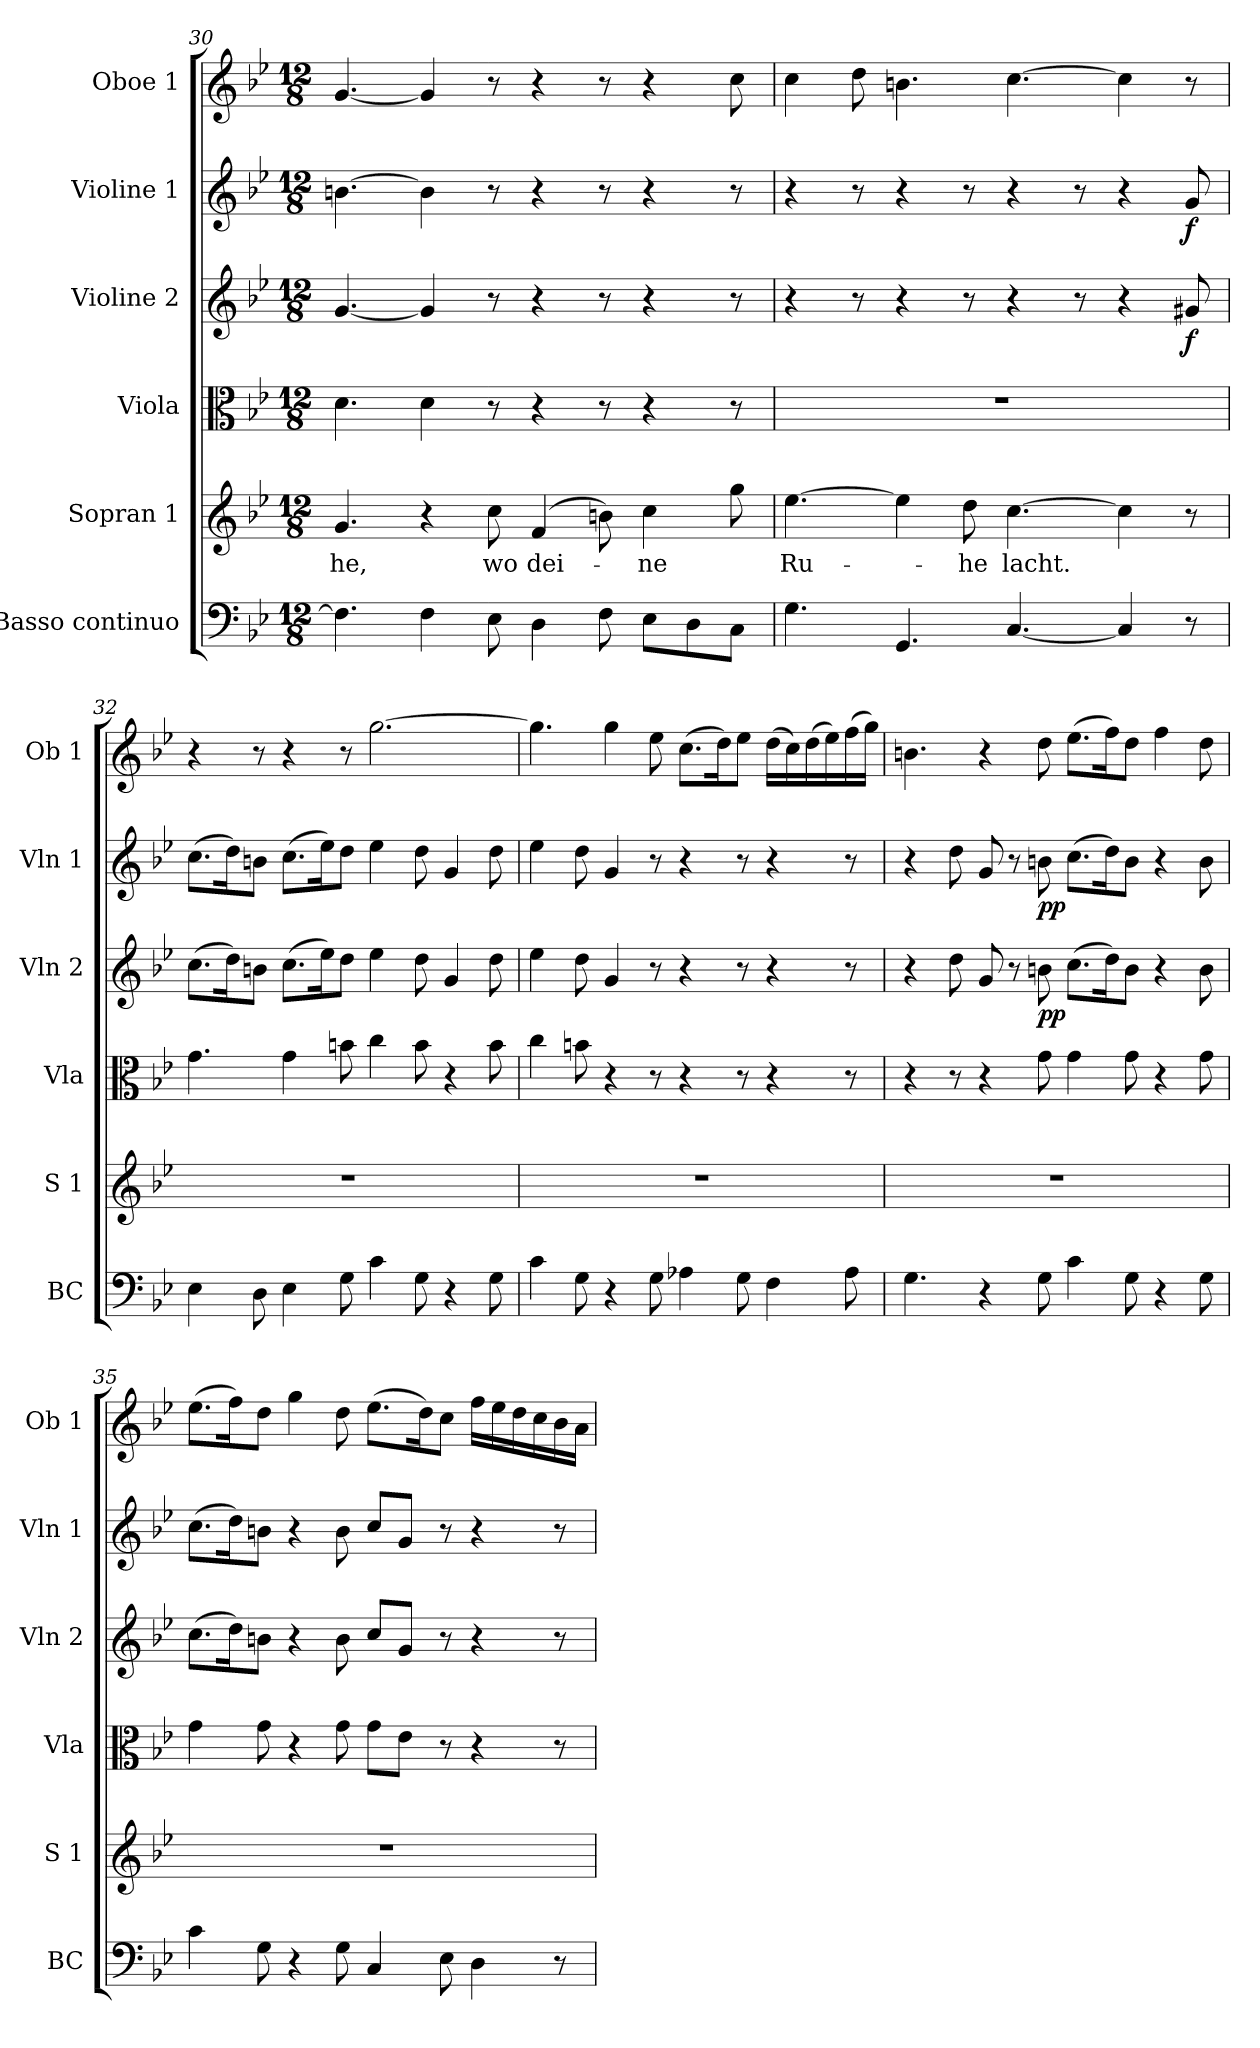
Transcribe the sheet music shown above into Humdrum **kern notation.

**kern	**kern	**text	**kern	**dynam	**kern	**dynam	**kern	**dynam	**kern
*part6	*part5	*part5	*part4	*part4	*part3	*part3	*part2	*part2	*part1
*staff6	*staff5	*staff5	*staff4	*staff4	*staff3	*staff3	*staff2	*staff2	*staff1
*I"Basso continuo	*I"Sopran 1	*	*I"Viola	*	*I"Violine 2	*	*I"Violine 1	*	*I"Oboe 1
*I'BC	*I'S 1	*	*I'Vla	*	*I'Vln 2	*	*I'Vln 1	*	*I'Ob 1
*clefF4	*clefG2	*	*clefC3	*	*clefG2	*	*clefG2	*	*clefG2
*ITrd7c12	*	*	*	*	*	*	*	*	*
*k[b-e-]	*k[b-e-]	*	*k[b-e-]	*	*k[b-e-]	*	*k[b-e-]	*	*k[b-e-]
*B-:	*B-:	*	*B-:	*	*B-:	*	*B-:	*	*B-:
*M12/8	*M12/8	*	*M12/8	*	*M12/8	*	*M12/8	*	*M12/8
=30	=30	=30	=30	=30	=30	=30	=30	=30	=30
!	!	!LO:LY:b	!	!	!	!	!	!	!
4.FF\]	4.g/	-he,	4.d\	.	[4.g/	.	[4.bn\	.	[4.g/
4FF\	4r	.	4d\	.	4g/]	.	4b\]	.	4g/]
!	!	!LO:LY:b	!	!	!	!	!	!	!
8EE-\	8cc\	wo	8r	.	8r	.	8r	.	8r
!	!	!LO:LY:b	!	!	!	!	!	!	!
4DD\	(>4f/	dei-	4r	.	4r	.	4r	.	4r
8FF\	8bn\)	.	8r	.	8r	.	8r	.	8r
!	!	!LO:LY:b	!	!	!	!	!	!	!
8EE-\L	4cc\	-ne	4r	.	4r	.	4r	.	4r
8DD\	.	.	.	.	.	.	.	.	.
8CC\J	8gg\	.	8r	.	8r	.	8r	.	8cc\
!!LO:PB:g=z
=31	=31	=31	=31	=31	=31	=31	=31	=31	=31
!	!	!LO:LY:b	!	!	!	!	!	!	!
4.GG\	[4.ee-\	Ru-	1.r	.	4r	.	4r	.	4cc\
.	.	.	.	.	8r	.	8r	.	8dd\
4.GGG/	4ee-\]	.	.	.	4r	.	4r	.	4.bn\
!	!	!LO:LY:b	!	!	!	!	!	!	!
.	8dd\	-he	.	.	8r	.	8r	.	.
!	!	!LO:LY:b	!	!	!	!	!	!	!
[4.CC/	[4.cc\	lacht.	.	.	4r	.	4r	.	[4.cc\
.	.	.	.	.	8r	.	8r	.	.
4CC/]	4cc\]	.	.	.	4r	.	4r	.	4cc\]
!	!	!	!	!	!	!LO:DY:b	!	!LO:DY:b	!
8r	8r	.	.	.	8g#X/	f	8g/	f	8r
=32	=32	=32	=32	=32	=32	=32	=32	=32	=32
!	!	!	!	!LO:DY:b	!	!	!	!	!
4EE-\	1.r	.	4.g\	other-dynamics	(>8.cc\L	.	(>8.cc\L	.	4r
.	.	.	.	.	16dd\K)	.	16dd\K)	.	.
8DD\	.	.	.	.	8bn\J	.	8bn\J	.	8r
4EE-\	.	.	4g\	.	(>8.cc\L	.	(>8.cc\L	.	4r
.	.	.	.	.	16ee-\K)	.	16ee-\K)	.	.
8GG\	.	.	8bn\	.	8dd\J	.	8dd\J	.	8r
4C\	.	.	4cc\	.	4ee-\	.	4ee-\	.	[2.gg\
8GG\	.	.	8b\	.	8dd\	.	8dd\	.	.
4r	.	.	4r	.	4g/	.	4g/	.	.
8GG\	.	.	8b\	.	8dd\	.	8dd\	.	.
=33	=33	=33	=33	=33	=33	=33	=33	=33	=33
4C\	1.r	.	4cc\	.	4ee-\	.	4ee-\	.	4.gg\]
8GG\	.	.	8bn\	.	8dd\	.	8dd\	.	.
4r	.	.	4r	.	4g/	.	4g/	.	4gg\
8GG\	.	.	8r	.	8r	.	8r	.	8ee-\
4AA-X\	.	.	4r	.	4r	.	4r	.	(>8.cc\L
.	.	.	.	.	.	.	.	.	16dd\K)
8GG\	.	.	8r	.	8r	.	8r	.	8ee-\J
4FF\	.	.	4r	.	4r	.	4r	.	(>16dd\LL
.	.	.	.	.	.	.	.	.	16cc\)
.	.	.	.	.	.	.	.	.	(>16dd\
.	.	.	.	.	.	.	.	.	16ee-\)
8AA-\	.	.	8r	.	8r	.	8r	.	(>16ff\
.	.	.	.	.	.	.	.	.	16gg\JJ)
=34	=34	=34	=34	=34	=34	=34	=34	=34	=34
4.GG\	1.r	.	4r	.	4r	.	4r	.	4.bn\
.	.	.	8r	.	8dd\	.	8dd\	.	.
4r	.	.	4r	.	8g/	.	8g!/	.	4r
.	.	.	.	.	8r	.	8r	.	.
!	!	!	!	!LO:DY:b	!	!LO:DY:b	!	!LO:DY:b	!
8GG\	.	.	8g\	other-dynamics	8bn\	pp	8bn!\	pp	8dd\
4C\	.	.	4g\	.	(>8.cc\L	.	(>8.cc\L	.	(>8.ee-\L
.	.	.	.	.	16dd\K)	.	16dd\K)	.	16ff\K)
8GG\	.	.	8g\	.	8b\J	.	8b\J	.	8dd\J
4r	.	.	4r	.	4r	.	4r	.	4ff\
8GG\	.	.	8g\	.	8b\	.	8b\	.	8dd\
=35	=35	=35	=35	=35	=35	=35	=35	=35	=35
4C\	1.r	.	4g\	.	(>8.cc\L	.	(>8.cc\L	.	(>8.ee-\L
.	.	.	.	.	16dd\K)	.	16dd\K)	.	16ff\K)
8GG\	.	.	8g\	.	8bn\J	.	8bn\J	.	8dd\J
4r	.	.	4r	.	4r	.	4r	.	4gg\
8GG\	.	.	8g\	.	8b\	.	8b\	.	8dd\
4CC/	.	.	8g\L	.	8cc/L	.	8cc/L	.	(>8.ee-\L
.	.	.	8e-\J	.	8g/J	.	8g/J	.	.
.	.	.	.	.	.	.	.	.	16dd\K)
8EE-\	.	.	8r	.	8r	.	8r	.	8cc\J
4DD\	.	.	4r	.	4r	.	4r	.	16ff\LL
.	.	.	.	.	.	.	.	.	16ee-\
.	.	.	.	.	.	.	.	.	16dd\
.	.	.	.	.	.	.	.	.	16cc\
8r	.	.	8r	.	8r	.	8r	.	16b-i\
.	.	.	.	.	.	.	.	.	16a\JJ
=	=	=	=	=	=	=	=	=	=
*-	*-	*-	*-	*-	*-	*-	*-	*-	*-
